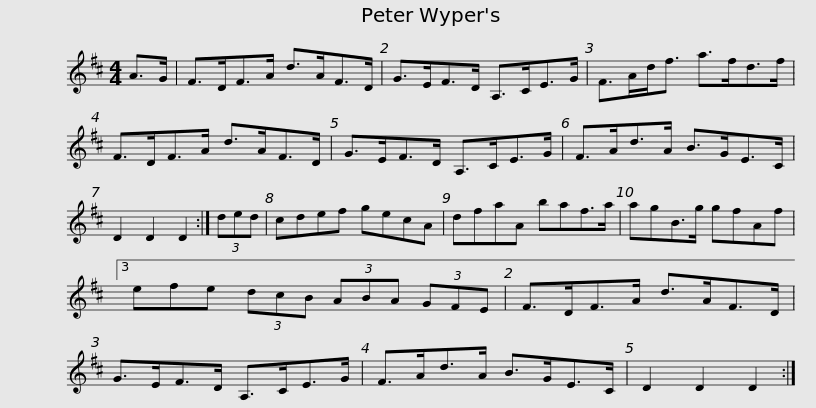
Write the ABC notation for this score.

X:1
L:1/8
M:4/4
I:linebreak $
K:D
V:1 treble
V:1
 A>G | F>DF>A d>AF>D | G>EF>D A,>CE>G | F>Ad<f a>fd>f | F>DF>A d>AF>D |$ %5
 G>EF>D A,>CE>G | F>Ad>A B>GE>C | D2 D2 D2 :| (3ded | cdef gecA | %10
 dfaA baf>a |$ agB>g gfAf |3 efe (3dcB (3ABA (3GFE | F>DF>A d>AF>D | G>EF>D A,>CE>G |$ %15
 F>Ad>A B>GE>C | D2 D2 D2 :| %17
